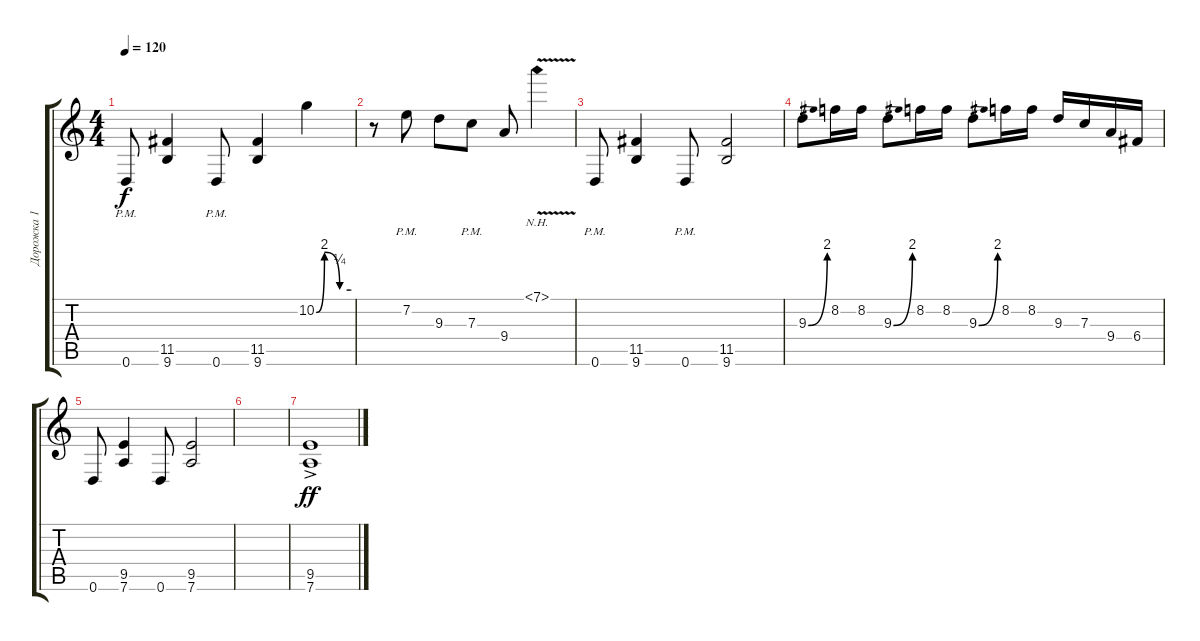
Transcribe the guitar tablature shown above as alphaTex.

\track ("Дорожка 1" "Дорожка 1") {instrument distortionguitar}
\staff {score tabs}
\tuning (D4 A3 F3 C3 G2 D2) {hide}
\ts (4 4)
\tempo 120
\clef g2
\ks c
0.6{pm}.8{dy f} (11.5 9.6).4 0.6{pm}.8 (11.5 9.6).4 10.2{be (custom 0 0 14 8 40 1 58 1 60 1)}.4 |
r.8 7.2{pm}.8 9.3.8 7.3{pm}.8 9.4.8 7.1{nh v}.4 |
0.6{pm}.8 (11.5 9.6).4 0.6{pm}.8 (11.5 9.6).2 |
9.3{be (bend 0 0 60 8)}.8 8.2.16 8.2.16 9.3{be (bend 0 0 60 8)}.8 8.2.16 8.2.16 9.3{be (bend 0 0 60 8)}.8 8.2.16 8.2.16 9.3.16 7.3.16 9.4.16 6.4.16 |
0.6.8 (9.5 7.6).4 0.6.8 (9.5 7.6).2 |
|
(9.5{ac} 7.6).1{dy ff}
